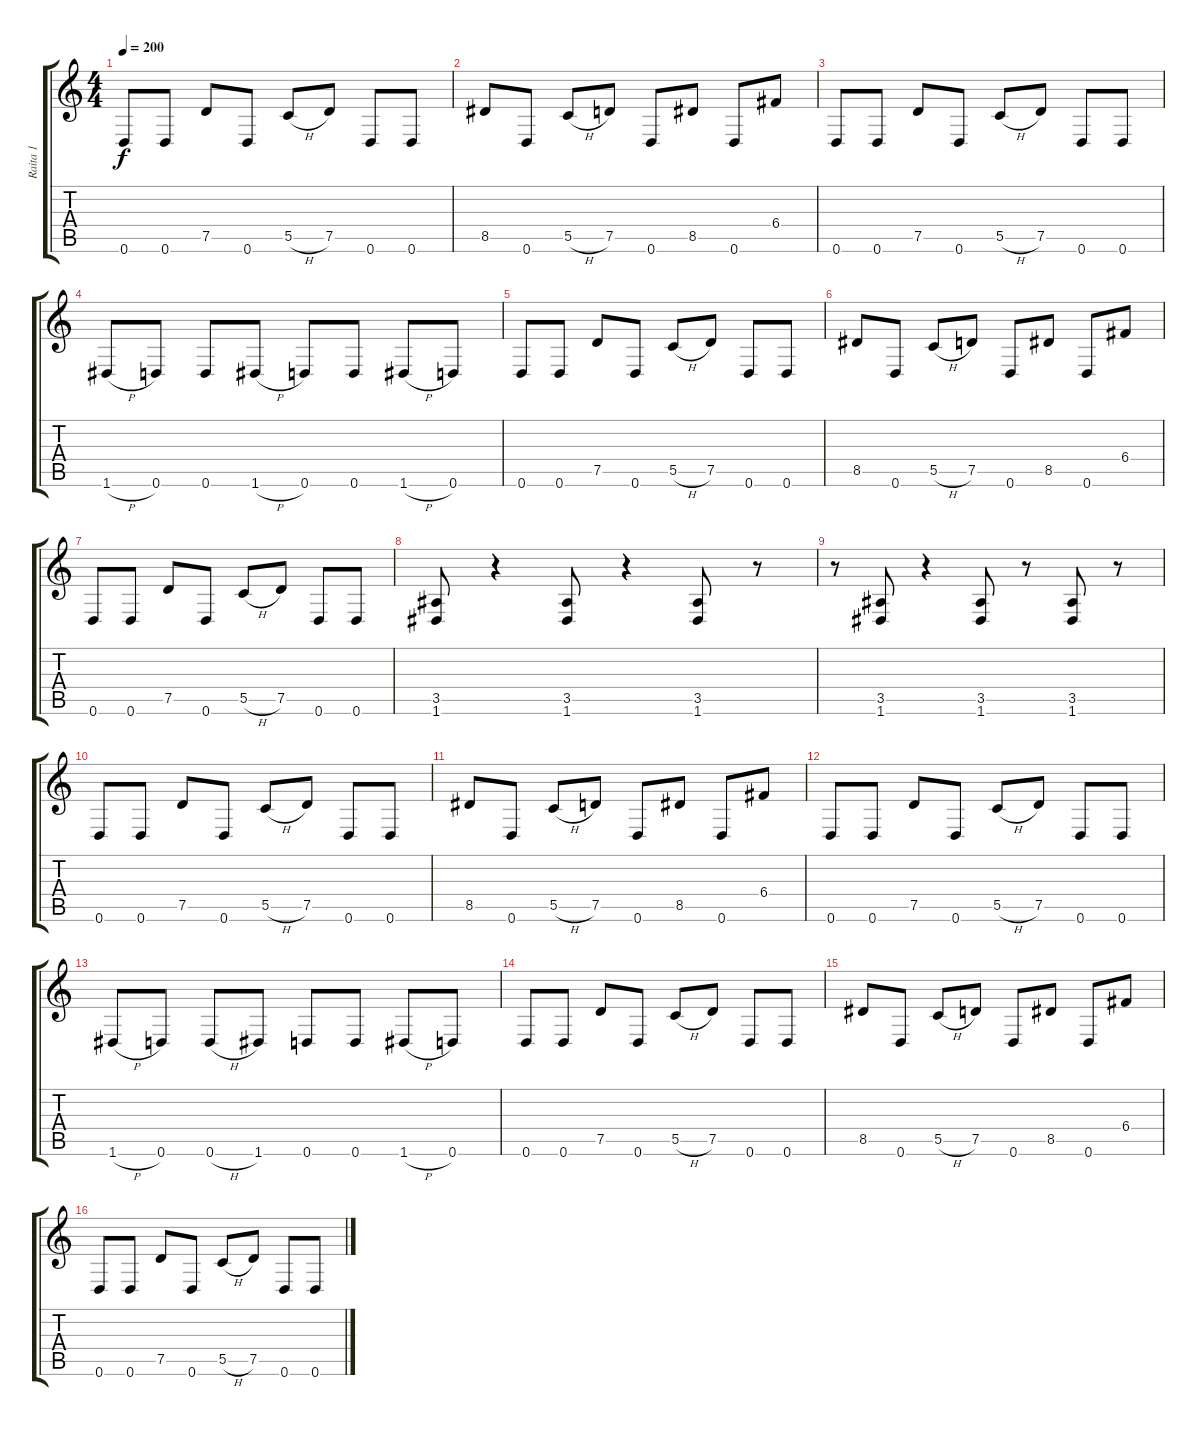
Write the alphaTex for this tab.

\track ("Raita 1" "Raita 1") {instrument distortionguitar}
\staff {score tabs}
\tuning (D4 A3 F3 C3 G2 D2) {hide}
\ts (4 4)
\tempo 200
\clef g2
\ks c
0.6.8{dy f} 0.6.8 7.5.8 0.6.8 5.5{h}.8 7.5.8 0.6.8 0.6.8 |
8.5.8 0.6.8 5.5{h}.8 7.5.8 0.6.8 8.5.8 0.6.8 6.4.8 |
0.6.8 0.6.8 7.5.8 0.6.8 5.5{h}.8 7.5.8 0.6.8 0.6.8 |
1.6{h}.8 0.6.8 0.6.8 1.6{h}.8 0.6.8 0.6.8 1.6{h}.8 0.6.8 |
0.6.8 0.6.8 7.5.8 0.6.8 5.5{h}.8 7.5.8 0.6.8 0.6.8 |
8.5.8 0.6.8 5.5{h}.8 7.5.8 0.6.8 8.5.8 0.6.8 6.4.8 |
0.6.8 0.6.8 7.5.8 0.6.8 5.5{h}.8 7.5.8 0.6.8 0.6.8 |
(3.5 1.6).8 r.4 (3.5 1.6).8 r.4 (3.5 1.6).8 r.8 |
r.8 (3.5 1.6).8 r.4 (3.5 1.6).8 r.8 (3.5 1.6).8 r.8 |
0.6.8 0.6.8 7.5.8 0.6.8 5.5{h}.8 7.5.8 0.6.8 0.6.8 |
8.5.8 0.6.8 5.5{h}.8 7.5.8 0.6.8 8.5.8 0.6.8 6.4.8 |
0.6.8 0.6.8 7.5.8 0.6.8 5.5{h}.8 7.5.8 0.6.8 0.6.8 |
1.6{h}.8 0.6.8 0.6{h}.8 1.6.8 0.6.8 0.6.8 1.6{h}.8 0.6.8 |
0.6.8 0.6.8 7.5.8 0.6.8 5.5{h}.8 7.5.8 0.6.8 0.6.8 |
8.5.8 0.6.8 5.5{h}.8 7.5.8 0.6.8 8.5.8 0.6.8 6.4.8 |
0.6.8 0.6.8 7.5.8 0.6.8 5.5{h}.8 7.5.8 0.6.8 0.6.8
